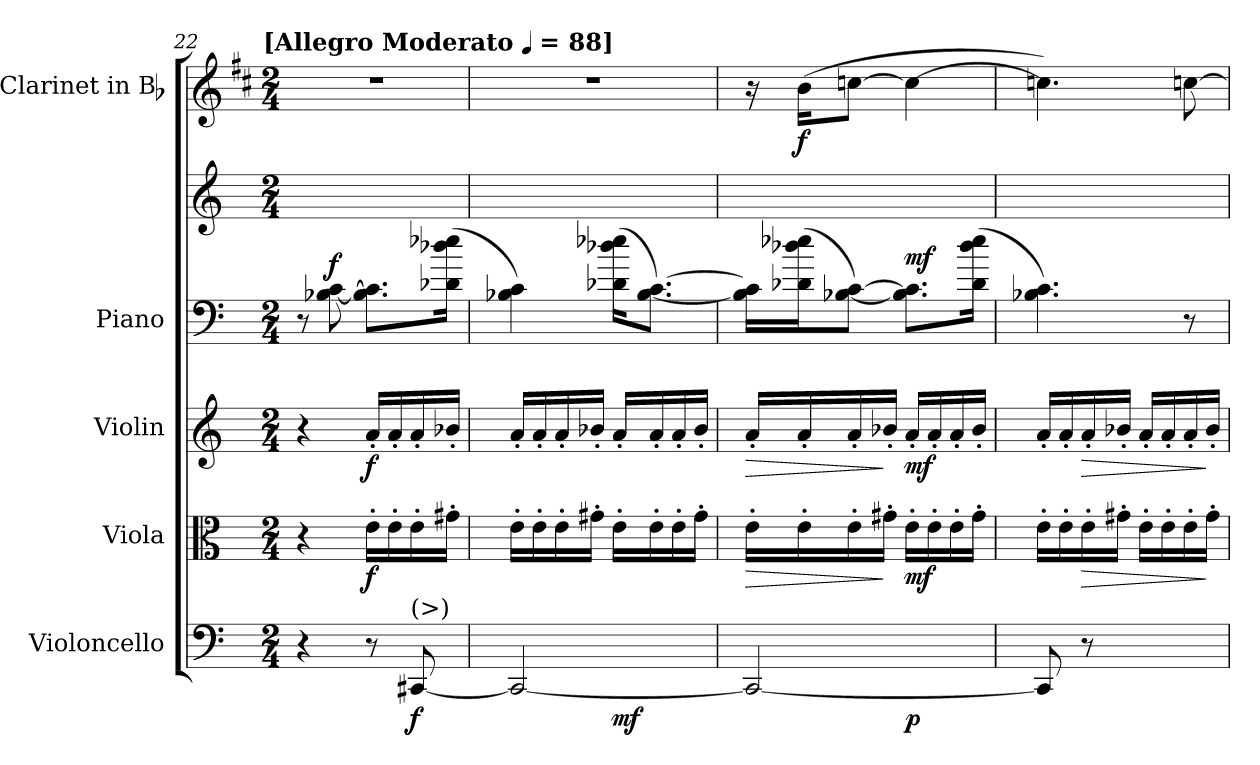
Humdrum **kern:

**kern	**dynam	**kern	**dynam	**kern	**dynam	**kern	**kern	**dynam	**kern	**dynam
*part5	*part5	*part4	*part4	*part3	*part3	*part2	*part2	*part2	*part1	*part1
*staff6	*staff6	*staff5	*staff5	*staff4	*staff4	*staff3	*staff2	*staff2/3	*staff1	*staff1
*I"Violoncello	*	*I"Viola	*	*I"Violin	*	*I"Piano	*	*	*I"Clarinet in Bb	*
*I'Vc.	*	*I'Vla.	*	*I'Vln.	*	*I'Pno	*	*	*I'Cl.	*
*clefF4	*	*clefC3	*	*clefG2	*	*clefF4	*clefG2	*	*clefG2	*
*	*	*	*	*	*	*	*	*	*ITrd1c2	*
*k[]	*	*k[]	*	*k[]	*	*k[]	*k[]	*	*k[]	*
!!LO:TX:omd:t=[Allegro Moderato [quarter] = 88]
*M2/4	*	*M2/4	*	*M2/4	*	*M2/4	*M2/4	*	*M2/4	*
*MM88	*	*MM88	*	*MM88	*	*MM88	*MM88	*	*MM88	*
=22	=22	=22	=22	=22	=22	=22	=22	=22	=22	=22
4r	.	4r	.	4r	.	8r	2ryy	.	2r	.
!	!	!	!	!	!	!	!	!LO:DY:a=2	!	!
.	.	.	.	.	.	[8B-X [8c	.	f	.	.
8r	.	16e'>LL	f	16a'>LL	f	8.B-]\ 8.c]\L	.	.	.	.
.	.	16e'>	.	16a'>	.	.	.	.	.	.
!LO:TX:a:t=(>)	!	!	!	!	!	!	!	!	!	!
[>8CC#X	f	16e'>	.	16a'>	.	.	.	.	.	.
.	.	16g#X'>JJ	.	16b-X'>JJ	.	(>16d-X 16dd-X 16ee-XJk	.	.	.	.
=23	=23	=23	=23	=23	=23	=23	=23	=23	=23	=23
*^	*	*	*	*	*	*	*	*	*	*
2CC#_>	4ryy	.	16e'>LL	.	16a'>LL	.	4B-X 4c)	2ryy	.	2r	.
.	.	.	16e'>	.	16a'>	.	.	.	.	.	.
.	.	.	16e'>	.	16a'>	.	.	.	.	.	.
.	.	.	16g#X'>JJ	.	16b-X'>JJ	.	.	.	.	.	.
.	4ryy	mf	16e'>LL	.	16a'>LL	.	(>16d-X 16dd-X 16ee-XKL	.	.	.	.
.	.	.	16e'>	.	16a'>	.	[8.B-\ [8.c\J)	.	.	.	.
.	.	.	16e'>	.	16a'>	.	.	.	.	.	.
.	.	.	16g#'>JJ	.	16b-'>JJ	.	.	.	.	.	.
=24	=24	=24	=24	=24	=24	=24	=24	=24	=24	=24	=24
!	!	!	!	!LO:HP:b	!	!LO:HP:b	!	!	!	!	!
2CC#_	4ryy	.	16e'>LL	>	16a'>LL	>	16B-] 16c]LL	2ryy	.	16r	.
.	.	.	16e'>	.	16a'>	.	(>16d-X\ 16dd-X\ 16ee-X\J	.	.	(16aKL	f
.	.	.	16e'>	.	16a'>	.	[8B-X [8cJ)	.	.	[8b-XJ	.
.	.	.	16g#X'>JJ	]	16b-X'>JJ	]	.	.	.	.	.
.	4ryy	p	16e'>LL	mf	16a'>LL	mf	8.B-] 8.c]L	.	mf	4b-_	.
.	.	.	16e'>	.	16a'>	.	.	.	.	.	.
.	.	.	16e'>	.	16a'>	.	.	.	.	.	.
.	.	.	16g#'>JJ	.	16b-'>JJ	.	(>16d-\ 16dd-\ 16ee-\Jk	.	.	.	.
*v	*v	*	*	*	*	*	*	*	*	*	*
=25	=25	=25	=25	=25	=25	=25	=25	=25	=25	=25
8CC#]	.	16e'>LL	.	16a'>LL	.	4.B-X 4.c)	2ryy	.	4.b-X])	.
.	.	16e'>	.	16a'>	.	.	.	.	.	.
!	!	!	!LO:HP:b	!	!LO:HP:b	!	!	!	!	!
8r	.	16e'>	>	16a'>	>	.	.	.	.	.
.	.	16g#X'>JJ	.	16b-X'>JJ	.	.	.	.	.	.
4ryy	.	16e'>LL	.	16a'>LL	.	.	.	.	.	.
.	.	16e'>	.	16a'>	.	.	.	.	.	.
.	.	16e'>	.	16a'>	.	8r	.	.	[8b-X	.
.	.	16g#'>JJ	]	16b-'>JJ	]	.	.	.	.	.
=	=	=	=	=	=	=	=	=	=	=
*-	*-	*-	*-	*-	*-	*-	*-	*-	*-	*-
